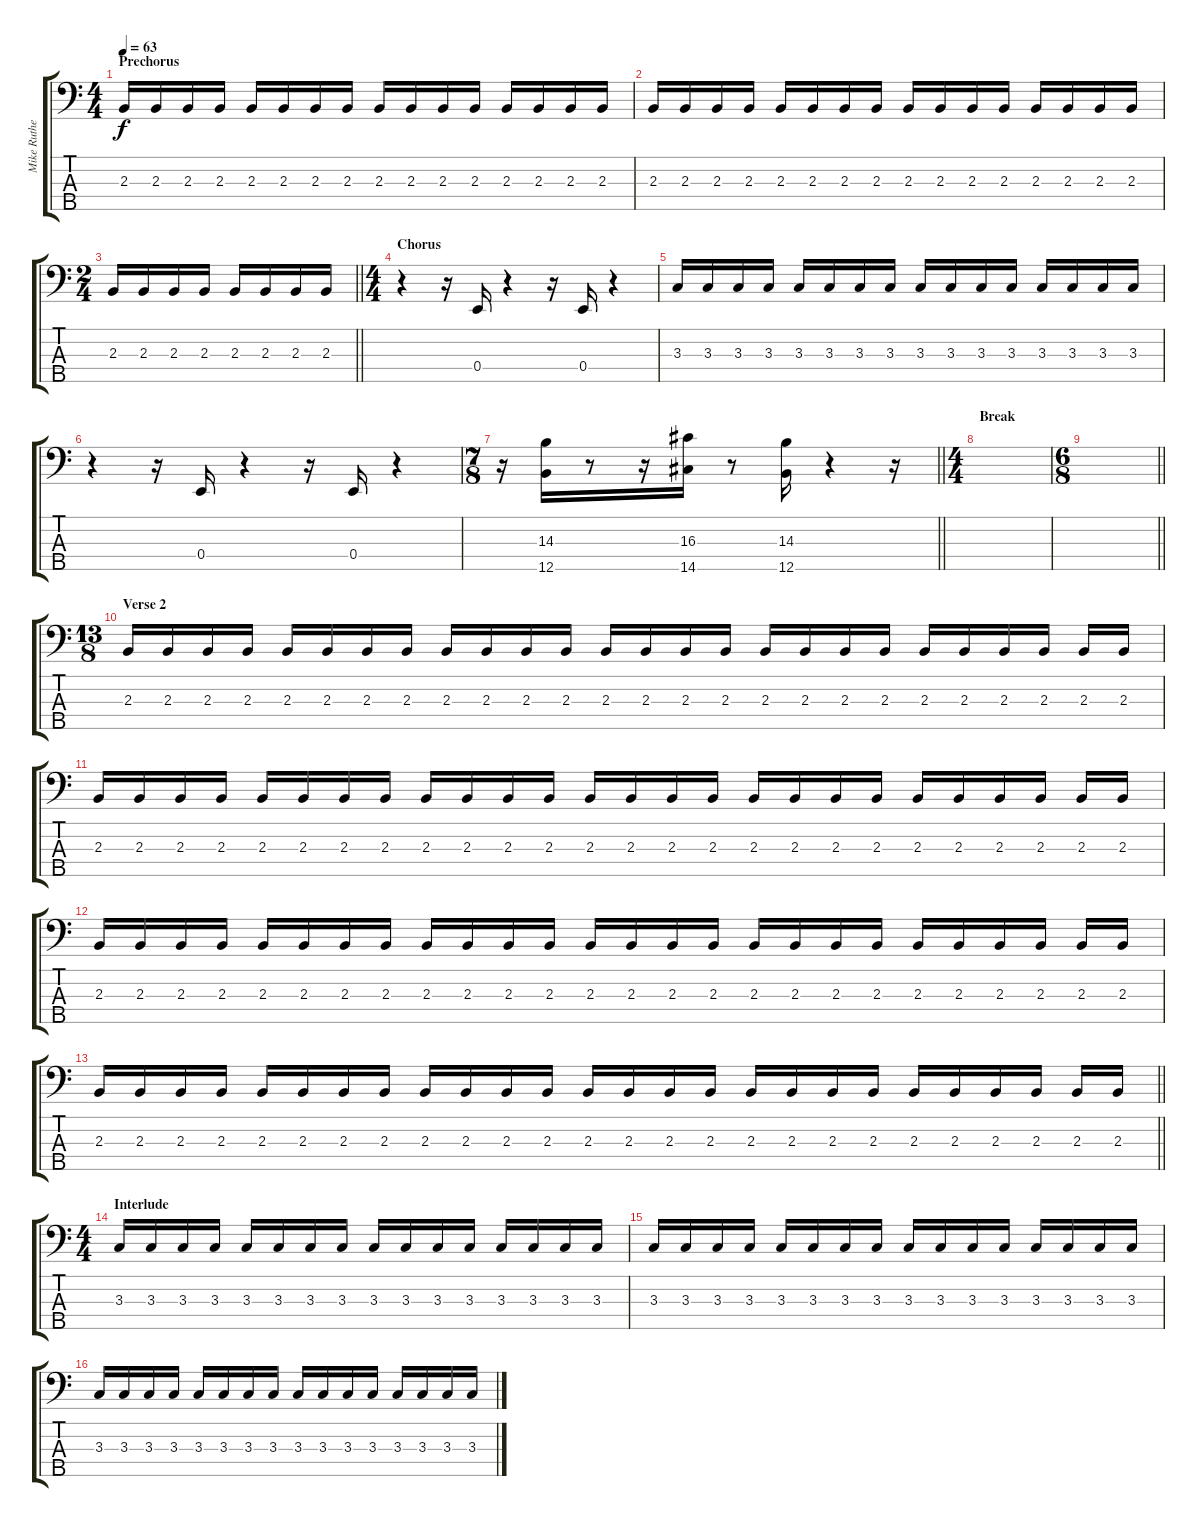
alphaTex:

\track ("Mike Rutherford (Taurus Pedals)" "Mike Ruthe") {instrument synthbass1}
\staff {score tabs}
\tuning (G2 D2 A1 E1 B0) {hide}
\ts (4 4)
\section ("" "Prechorus")
\tempo 63
\clef f4
\ks c
2.3.16{dy f} 2.3.16 2.3.16 2.3.16 2.3.16 2.3.16 2.3.16 2.3.16 2.3.16 2.3.16 2.3.16 2.3.16 2.3.16 2.3.16 2.3.16 2.3.16 |
2.3.16 2.3.16 2.3.16 2.3.16 2.3.16 2.3.16 2.3.16 2.3.16 2.3.16 2.3.16 2.3.16 2.3.16 2.3.16 2.3.16 2.3.16 2.3.16 |
\ts (2 4)
\barLineRight lightlight
2.3.16 2.3.16 2.3.16 2.3.16 2.3.16 2.3.16 2.3.16 2.3.16 |
\ts (4 4)
\section ("" "Chorus")
r.4 r.16 0.4.16 r.4 r.16 0.4.16 r.4 |
3.3.16 3.3.16 3.3.16 3.3.16 3.3.16 3.3.16 3.3.16 3.3.16 3.3.16 3.3.16 3.3.16 3.3.16 3.3.16 3.3.16 3.3.16 3.3.16 |
r.4 r.16 0.4.16 r.4 r.16 0.4.16 r.4 |
\ts (7 8)
\barLineRight lightlight
r.16 (14.3 12.5).16 r.8 r.16 (16.3 14.5).16 r.8 (14.3 12.5).16 r.4 r.16 |
\ts (4 4)
\section ("" "Break")
|
\ts (6 8)
\barLineRight lightlight
|
\ts (13 8)
\section ("" "Verse 2")
2.3.16 2.3.16 2.3.16 2.3.16 2.3.16 2.3.16 2.3.16 2.3.16 2.3.16 2.3.16 2.3.16 2.3.16 2.3.16 2.3.16 2.3.16 2.3.16 2.3.16 2.3.16 2.3.16 2.3.16 2.3.16 2.3.16 2.3.16 2.3.16 2.3.16 2.3.16 |
2.3.16 2.3.16 2.3.16 2.3.16 2.3.16 2.3.16 2.3.16 2.3.16 2.3.16 2.3.16 2.3.16 2.3.16 2.3.16 2.3.16 2.3.16 2.3.16 2.3.16 2.3.16 2.3.16 2.3.16 2.3.16 2.3.16 2.3.16 2.3.16 2.3.16 2.3.16 |
2.3.16 2.3.16 2.3.16 2.3.16 2.3.16 2.3.16 2.3.16 2.3.16 2.3.16 2.3.16 2.3.16 2.3.16 2.3.16 2.3.16 2.3.16 2.3.16 2.3.16 2.3.16 2.3.16 2.3.16 2.3.16 2.3.16 2.3.16 2.3.16 2.3.16 2.3.16 |
\barLineRight lightlight
2.3.16 2.3.16 2.3.16 2.3.16 2.3.16 2.3.16 2.3.16 2.3.16 2.3.16 2.3.16 2.3.16 2.3.16 2.3.16 2.3.16 2.3.16 2.3.16 2.3.16 2.3.16 2.3.16 2.3.16 2.3.16 2.3.16 2.3.16 2.3.16 2.3.16 2.3.16 |
\ts (4 4)
\section ("" "Interlude")
3.3.16 3.3.16 3.3.16 3.3.16 3.3.16 3.3.16 3.3.16 3.3.16 3.3.16 3.3.16 3.3.16 3.3.16 3.3.16 3.3.16 3.3.16 3.3.16 |
3.3.16 3.3.16 3.3.16 3.3.16 3.3.16 3.3.16 3.3.16 3.3.16 3.3.16 3.3.16 3.3.16 3.3.16 3.3.16 3.3.16 3.3.16 3.3.16 |
3.3.16 3.3.16 3.3.16 3.3.16 3.3.16 3.3.16 3.3.16 3.3.16 3.3.16 3.3.16 3.3.16 3.3.16 3.3.16 3.3.16 3.3.16 3.3.16
